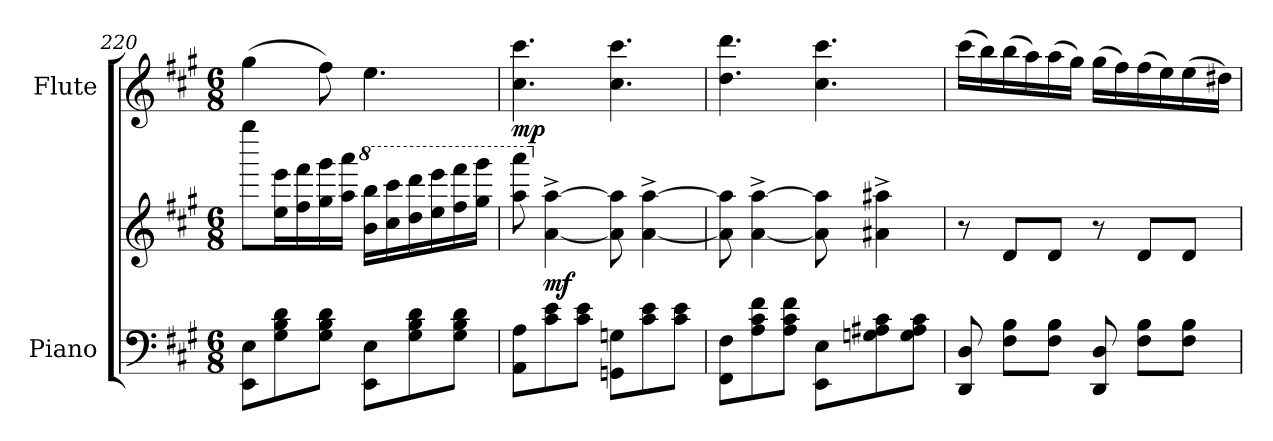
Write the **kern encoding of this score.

**kern	**kern	**dynam	**kern	**dynam
*part2	*part2	*part2	*part1	*part1
*staff3	*staff2	*staff2/3	*staff1	*staff1
*I"Piano	*	*	*I"Flute	*
*I'Pno.	*	*	*I'Fl.	*
*clefF4	*clefG2	*	*clefG2	*
*k[f#c#g#]	*k[f#c#g#]	*	*k[f#c#g#]	*
*A:	*A:	*	*A:	*
*M6/8	*M6/8	*	*M6/8	*
=220	=220	=220	=220	=220
8EE\ 8E\L	8gggg#\L	.	(4gg#\	.
8G#\ 8B\ 8d\	16ee\ 16eee\L	.	.	.
.	16ff#\ 16fff#\	.	.	.
8G#\ 8B\ 8d\J	16gg#\ 16ggg#\	.	8ff#\)	.
.	16aa\ 16aaa\JJ	.	.	.
*	*8va	*	*	*
8EE\ 8E\L	16bb\ 16bbb\LL	.	4.ee\	.
.	16ccc#\ 16cccc#\	.	.	.
8G#\ 8B\ 8d\	16ddd\ 16dddd\	.	.	.
.	16eee\ 16eeee\	.	.	.
8G#\ 8B\ 8d\J	16fff#\ 16ffff#\	.	.	.
.	16ggg#\ 16gggg#\JJ	.	.	.
=221	=221	=221	=221	=221
!	!	!	!	!LO:DY:b
8AA\ 8A\L	8aaa\ 8aaaa\	.	4.cc#\ 4.ccc#\	mp
*	*X8va	*	*	*
!	!	!LO:DY:b	!	!
8c#\ 8e\	[4a\^ [4aa\^	mf	.	.
8c#\ 8e\J	.	.	.	.
8GGn\ 8Gn\L	8a\] 8aa\]	.	4.cc#\ 4.ccc#\	.
8c#\ 8e\	[4a\^ [4aa\^	.	.	.
8c#\ 8e\J	.	.	.	.
!!LO:PB:g=z
=222	=222	=222	=222	=222
8FF#\ 8F#\L	8a\] 8aa\]	.	4.dd\ 4.ddd\	.
8A\ 8c#\ 8f#\	[4a\^ [4aa\^	.	.	.
8A\ 8c#\ 8f#\J	.	.	.	.
8EE\ 8E\L	8a\] 8aa\]	.	4.cc#\ 4.ccc#\	.
8Gn\ 8A#X\ 8c#\	4a#X\^ 4aa#X\^	.	.	.
8G\ 8A#\ 8c#\J	.	.	.	.
=223	=223	=223	=223	=223
*^	*	*	*	*
8DD/ 8D/	8ryy	8r	.	(16ccc#\LL	.
.	.	.	.	16bb\)	.
8ryy	8F#\ 8B\L	8d/L	.	(16bb\	.
.	.	.	.	16aa\)	.
8ryy	8F#\ 8B\J	8d/J	.	(16aa\	.
.	.	.	.	16gg#\JJ)	.
8DD/ 8D/	8ryy	8r	.	(16gg#\LL	.
.	.	.	.	16ff#\)	.
8ryy	8F#\ 8B\L	8d/L	.	(16ff#\	.
.	.	.	.	16ee\)	.
8ryy	8F#\ 8B\J	8d/J	.	(16ee\	.
.	.	.	.	16dd#X\JJ)	.
*v	*v	*	*	*	*
=	=	=	=	=
*-	*-	*-	*-	*-
